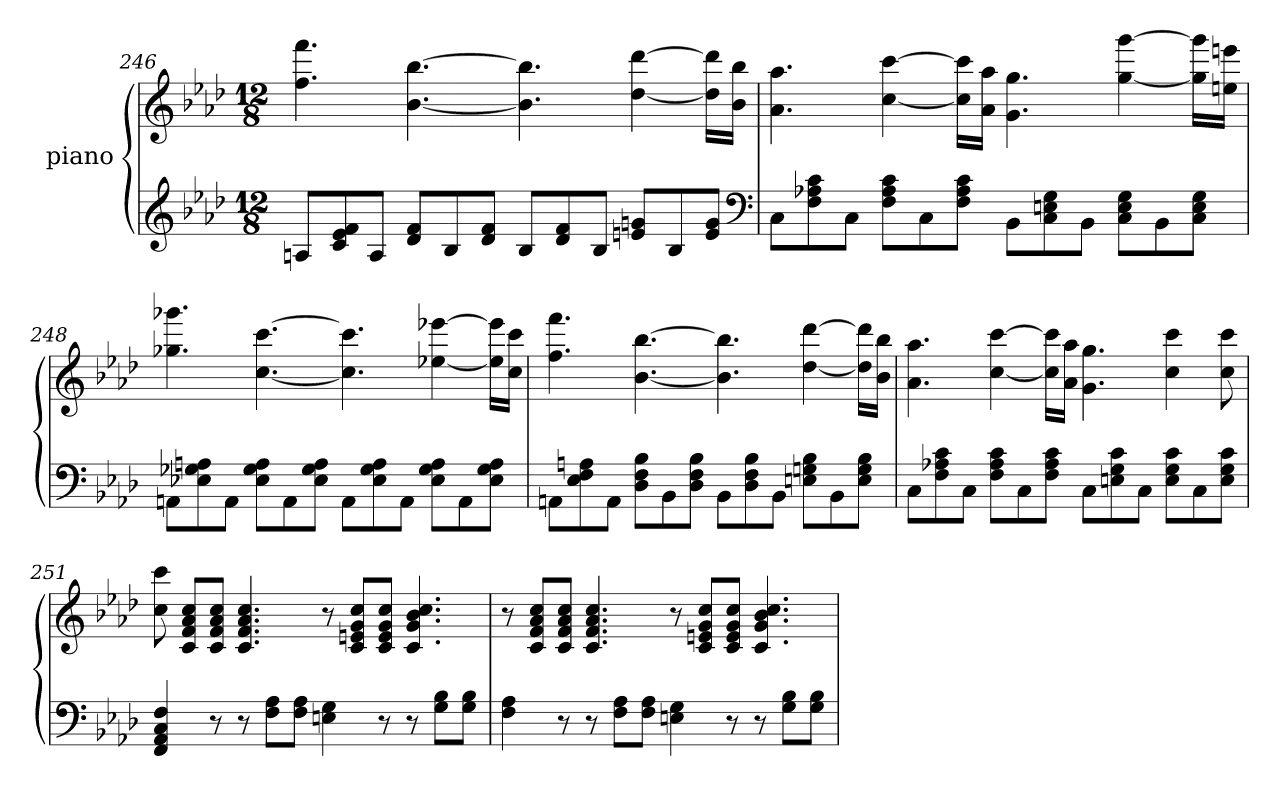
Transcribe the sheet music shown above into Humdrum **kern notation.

**kern	**kern
*part2	*part1
*staff2	*staff1
*	*I"piano
*clefG2	*clefG2
*k[b-e-a-d-]	*k[b-e-a-d-]
*M12/8	*M12/8
=246	=246
8AnL	4.ff 4.fff
8c 8e- 8f	.
8AJ	.
8d- 8fL	[4.b- [4.bb-
8B-	.
8d- 8fJ	.
8B-L	4.b-] 4.bb-]
8d- 8f	.
8B-J	.
8en 8gnL	[4dd- [4ddd-
8B-	.
8e 8gJ	16dd-] 16ddd-]LL
.	16b- 16bb-JJ
*clefF4	*
=247	=247
8CL	4.a- 4.aa-
8F 8A-X 8c	.
8CJ	.
8F 8A- 8cL	[4cc [4ccc
8C	.
8F 8A- 8cJ	16cc] 16ccc]LL
.	16a- 16aa-JJ
8BB-L	4.g 4.gg
8C 8En 8G	.
8BB-J	.
8C 8E 8GL	[4gg [4ggg
8BB-	.
8C 8E 8GJ	16gg] 16ggg]LL
.	16een 16eeenJJ
=248	=248
8AAnL	4.gg-X 4.ggg-X
8E-X 8G-X 8An	.
8AAJ	.
8E- 8G- 8AL	[4.cc [4.ccc
8AA	.
8E- 8G- 8AJ	.
8AAL	4.cc] 4.ccc]
8E- 8G- 8A	.
8AAJ	.
8E- 8G- 8AL	[4ee-X [4eee-X
8AA	.
8E- 8G- 8AJ	16ee-] 16eee-]LL
.	16cc 16cccJJ
=249	=249
8AAnL	4.ff 4.fff
8E- 8F 8An	.
8AAJ	.
8D- 8F 8B-L	[4.b- [4.bb-
8BB-	.
8D- 8F 8B-J	.
8BB-L	4.b-] 4.bb-]
8D- 8F 8B-	.
8BB-J	.
8En 8Gn 8B-L	[4dd- [4ddd-
8BB-	.
8E 8G 8B-J	16dd-] 16ddd-]LL
.	16b- 16bb-JJ
=250	=250
8CL	4.a- 4.aa-
8F 8A-X 8c	.
8CJ	.
8F 8A- 8cL	[4cc [4ccc
8C	.
8F 8A- 8cJ	16cc] 16ccc]LL
.	16a- 16aa-JJ
8CL	4.g 4.gg
8En 8G 8c	.
8CJ	.
8E 8G 8cL	4cc 4ccc
8C	.
8E 8G 8cJ	8cc 8ccc
=251	=251
4FF 4AA- 4C 4F	8cc 8ccc
.	8c 8f 8a- 8ccL
8r	8c 8f 8a- 8ccJ
8r	4.c 4.f 4.a- 4.cc
8F 8A-L	.
8F 8A-J	.
4En 4G	8r
.	8c 8en 8g 8ccL
8r	8c 8e 8g 8ccJ
8r	4.c 4.g 4.b- 4.cc
8G 8B-L	.
8G 8B-J	.
=252	=252
4F 4A-	8r
.	8c 8f 8a- 8ccL
8r	8c 8f 8a- 8ccJ
8r	4.c 4.f 4.a- 4.cc
8F 8A-L	.
8F 8A-J	.
4En 4G	8r
.	8c 8en 8g 8ccL
8r	8c 8e 8g 8ccJ
8r	4.c 4.g 4.b- 4.cc
8G 8B-L	.
8G 8B-J	.
=	=
*-	*-
